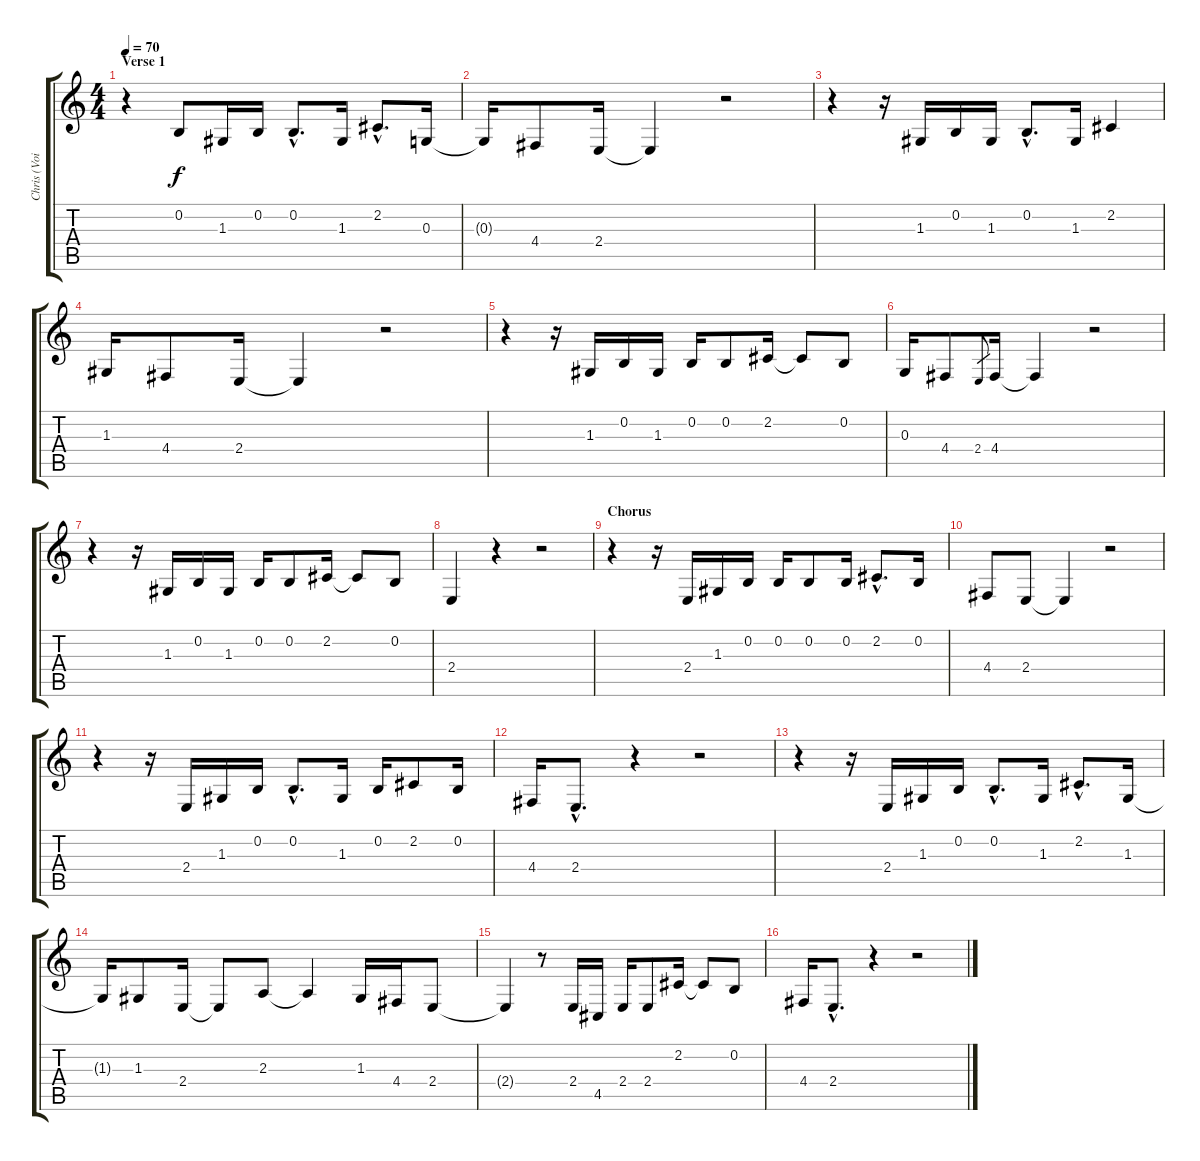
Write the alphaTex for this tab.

\track ("Chris (Voice)" "Chris (Voi") {instrument synthbrass1}
\staff {score tabs}
\tuning (E4 B3 G3 D3 A2 E2) {hide}
\ts (4 4)
\section ("" "Verse 1")
\tempo 70
\clef g2
\ks c
r.4{dy f instrument synthbrass1} 0.2.8 1.3.16 0.2.16 0.2{hac}.8{d} 1.3.16 2.2{hac}.8{d} 0.3.16 |
0.3{t}.16 4.4.8 2.4.16 2.4{t}.4 r.2 |
r.4 r.16 1.3.16 0.2.16 1.3.16 0.2{hac}.8{d} 1.3.16 2.2.4 |
1.3.16 4.4.8 2.4.16 2.4{t}.4 r.2 |
r.4 r.16 1.3.16 0.2.16 1.3.16 0.2.16 0.2.8 2.2.16 2.2{t}.8 0.2.8 |
0.3.16 4.4.8 2.4.8{gr} 4.4.16 4.4{t}.4 r.2 |
r.4 r.16 1.3.16 0.2.16 1.3.16 0.2.16 0.2.8 2.2.16 2.2{t}.8 0.2.8 |
2.4.4 r.4 r.2 |
\section ("" "Chorus")
r.4 r.16 2.4.16 1.3.16 0.2.16 0.2.16 0.2.8 0.2.16 2.2{hac}.8{d} 0.2.16 |
4.4.8 2.4.8 2.4{t}.4 r.2 |
r.4 r.16 2.4.16 1.3.16 0.2.16 0.2{hac}.8{d} 1.3.16 0.2.16 2.2.8 0.2.16 |
4.4.16 2.4{hac}.8{d} r.4 r.2 |
r.4 r.16 2.4.16 1.3.16 0.2.16 0.2{hac}.8{d} 1.3.16 2.2{hac}.8{d} 1.3.16 |
1.3{t}.16 1.3.8 2.4.16 2.4{t}.8 2.3.8 2.3{t}.4 1.3.16 4.4.16 2.4.8 |
2.4{t}.4 r.8 2.4.16 4.5.16 2.4.16 2.4.8 2.2.16 2.2{t}.8 0.2.8 |
4.4.16 2.4{hac}.8{d} r.4 r.2
